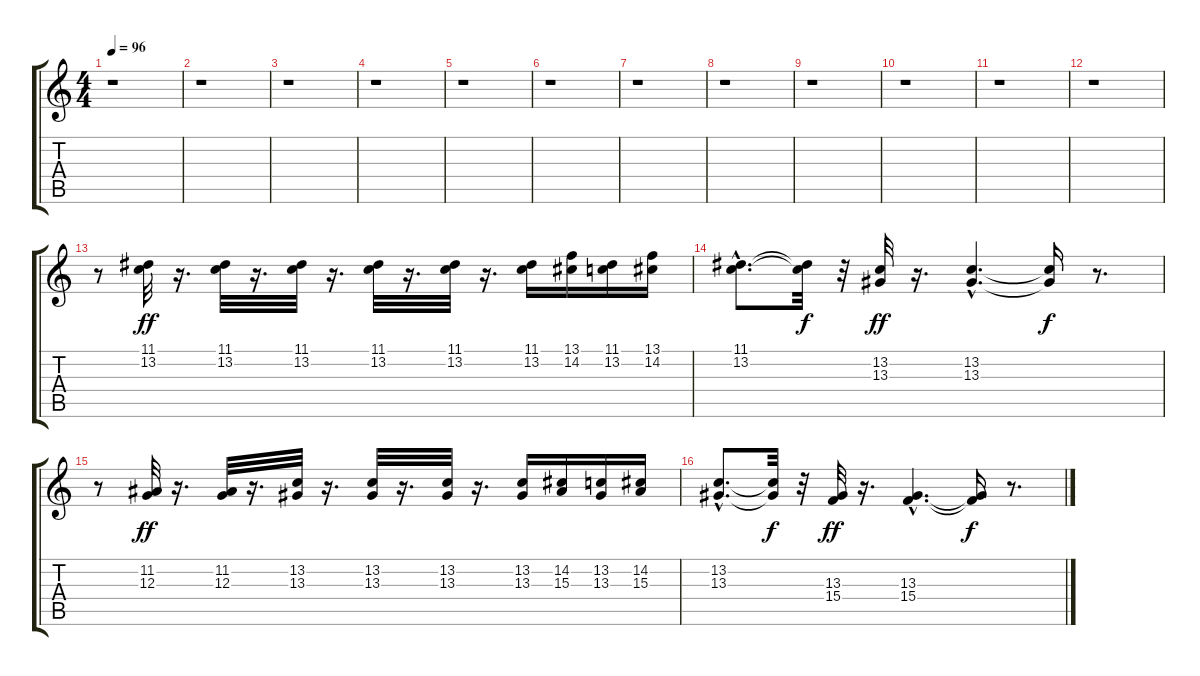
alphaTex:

\track "" {instrument panflute}
\staff {score tabs}
\tuning (E4 B3 G3 D3 A2 E2) {hide}
\ts (4 4)
\tempo 96
\clef g2
\ks c
r.1{dy f} |
r.1 |
r.1 |
r.1 |
r.1 |
r.1 |
r.1 |
r.1 |
r.1 |
r.1 |
r.1 |
r.1 |
r.8 (11.1 13.2).32{dy ff} r.16{d} (11.1 13.2).32 r.16{d} (11.1 13.2).32 r.16{d} (11.1 13.2).32 r.16{d} (11.1 13.2).32 r.16{d} (11.1 13.2).16 (13.1 14.2).16 (11.1 13.2).16 (13.1 14.2).16 |
(11.1{hac} 13.2{hac}).8{d} (11.1{t} 13.2{t}).32{dy f} r.32 (13.2 13.3).32{dy ff} r.16{d} (13.2{hac} 13.3{hac}).4{d} (13.2{t} 13.3{t}).16{dy f} r.8{d} |
r.8 (11.2 12.3).32{dy ff} r.16{d} (11.2 12.3).32 r.16{d} (13.2 13.3).32 r.16{d} (13.2 13.3).32 r.16{d} (13.2 13.3).32 r.16{d} (13.2 13.3).16 (14.2 15.3).16 (13.2 13.3).16 (14.2 15.3).16 |
(13.2{hac} 13.3{hac}).8{d} (13.2{t} 13.3{t}).32{dy f} r.32 (13.3 15.4).32{dy ff} r.16{d} (13.3{hac} 15.4{hac}).4{d} (13.3{t} 15.4{t}).16{dy f} r.8{d}
